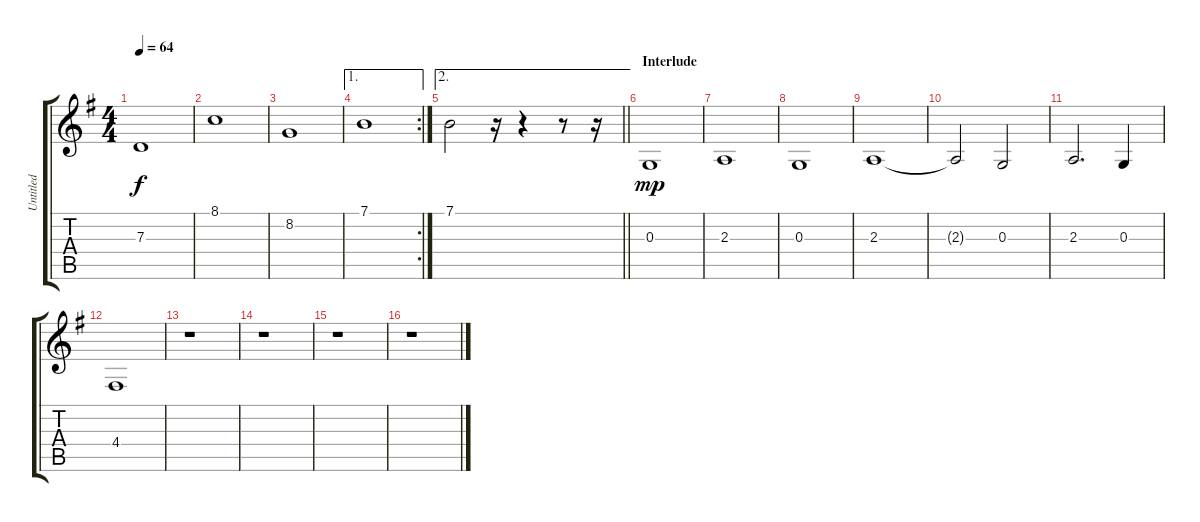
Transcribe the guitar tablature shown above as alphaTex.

\track ("Untitled" "Untitled") {instrument tremolostrings}
\staff {score tabs}
\tuning (E4 B3 G3 D3 A2 E2) {hide}
\ts (4 4)
\tempo 64
\clef g2
\ks g
7.3.1{dy f} |
8.1.1 |
8.2.1 |
\ae 1
\rc 2
7.1.1 |
\ae 2
\barLineRight lightlight
7.1.2 r.16 r.4 r.8 r.16 |
\section ("" "Interlude")
0.3.1{dy mp} |
2.3.1 |
0.3.1 |
2.3.1 |
2.3{t}.2 0.3.2 |
2.3.2{d} 0.3.4 |
4.4.1 |
r.1 |
r.1 |
r.1 |
r.1
